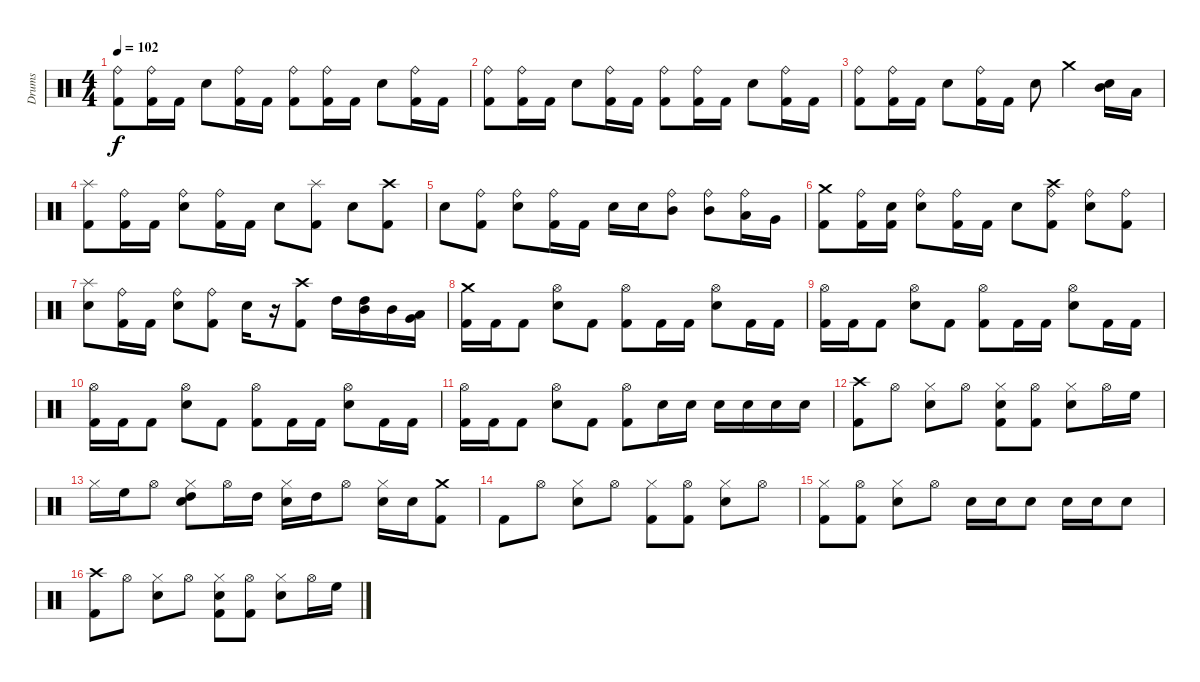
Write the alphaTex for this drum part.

\track ("Drums" "Drums") {instrument percussion}
\staff {score}
\articulation defaults
\ts (4 4)
\tempo 102
\clef neutral
\ks c
("Kick (hit) 2" "Ride (bell)").8{dy f} ("Kick (hit) 2" "Ride (bell)").16 "Kick (hit) 2".16 "Electric Snare (hit)".8 ("Kick (hit) 2" "Ride (bell)").16 "Kick (hit) 2".16 ("Kick (hit) 2" "Ride (bell)").8 ("Kick (hit) 2" "Ride (bell)").16 "Kick (hit) 2".16 "Electric Snare (hit)".8 ("Kick (hit) 2" "Ride (bell)").16 "Kick (hit) 2".16 |
("Kick (hit) 2" "Ride (bell)").8 ("Kick (hit) 2" "Ride (bell)").16 "Kick (hit) 2".16 "Electric Snare (hit)".8 ("Kick (hit) 2" "Ride (bell)").16 "Kick (hit) 2".16 ("Kick (hit) 2" "Ride (bell)").8 ("Kick (hit) 2" "Ride (bell)").16 "Kick (hit) 2".16 "Electric Snare (hit)".8 ("Kick (hit) 2" "Ride (bell)").16 "Kick (hit) 2".16 |
("Kick (hit) 2" "Ride (bell)").8 ("Kick (hit) 2" "Ride (bell)").16 "Kick (hit) 2".16 "Electric Snare (hit)".8 ("Kick (hit) 2" "Ride (bell)").16 "Kick (hit) 2".16 "Electric Snare (hit)".8 "Crash medium (hit)".4 ("Snare (hit)" "Mid Tom (hit)").16 "Low Tom (hit)".16 |
("Kick (hit) 2" "Splash (hit)").8 ("Kick (hit) 2" "Ride (bell)").16 "Kick (hit) 2".16 ("Electric Snare (hit)" "Ride (bell)").8 ("Kick (hit) 2" "Ride (bell)").16 "Kick (hit) 2".16 "Electric Snare (hit)".8 ("Kick (hit) 2" "Splash (hit)").8 "Electric Snare (hit)".8 ("Kick (hit) 2" "Crash high (hit)").8 |
"Electric Snare (hit)".8 ("Kick (hit) 2" "Ride (bell)").8 ("Electric Snare (hit)" "Ride (bell)").8 ("Kick (hit) 2" "Ride (bell)").16 "Kick (hit) 2".16 "Electric Snare (hit)".16 "Electric Snare (hit)".16 ("Mid Tom (hit)" "Ride (bell)").8 ("Mid Tom (hit)" "Ride (bell)").8 ("Low Tom (hit)" "Ride (bell)").16 "Very Low Tom (hit)".16 |
("Kick (hit) 2" "Crash medium (hit)").8 ("Kick (hit) 2" "Ride (bell)").16 ("Snare (hit)" "Kick (hit) 2").16 ("Electric Snare (hit)" "Ride (bell)").8 ("Kick (hit) 2" "Ride (bell)").16 "Kick (hit) 2".16 "Electric Snare (hit)".8 ("Kick (hit) 2" "Crash high (hit)" "Ride (bell)").8 ("Electric Snare (hit)" "Ride (bell)").8 ("Kick (hit) 2" "Ride (bell)").8 |
("Splash (hit)" "Electric Snare (hit)").8 ("Kick (hit) 2" "Ride (bell)").16 "Kick (hit) 2".16 ("Electric Snare (hit)" "Ride (bell)").8 ("Kick (hit) 2" "Ride (bell)").8 "Electric Snare (hit)".16 r.16 ("Kick (hit) 2" "Crash high (hit)").8 "High Tom (hit)".16 ("High Tom (hit)" "Mid Tom (hit)").16 "Mid Tom (hit)".16 ("Low Tom (hit)" "Very Low Tom (hit)").16 |
("Kick (hit) 2" "Crash medium (hit)").16 "Kick (hit) 2".16 "Kick (hit) 2".8 ("Hi-Hat (open)" "Electric Snare (hit)").8 "Kick (hit) 2".8 ("Kick (hit) 2" "Hi-Hat (open)").8 "Kick (hit) 2".16 "Kick (hit) 2".16 ("Hi-Hat (open)" "Electric Snare (hit)").8 "Kick (hit) 2".16 "Kick (hit) 2".16 |
("Kick (hit) 2" "Hi-Hat (open)").16 "Kick (hit) 2".16 "Kick (hit) 2".8 ("Hi-Hat (open)" "Electric Snare (hit)").8 "Kick (hit) 2".8 ("Kick (hit) 2" "Hi-Hat (open)").8 "Kick (hit) 2".16 "Kick (hit) 2".16 ("Hi-Hat (open)" "Electric Snare (hit)").8 "Kick (hit) 2".16 "Kick (hit) 2".16 |
("Kick (hit) 2" "Hi-Hat (open)").16 "Kick (hit) 2".16 "Kick (hit) 2".8 ("Hi-Hat (open)" "Electric Snare (hit)").8 "Kick (hit) 2".8 ("Kick (hit) 2" "Hi-Hat (open)").8 "Kick (hit) 2".16 "Kick (hit) 2".16 ("Hi-Hat (open)" "Electric Snare (hit)").8 "Kick (hit) 2".16 "Kick (hit) 2".16 |
("Kick (hit) 2" "Hi-Hat (open)").16 "Kick (hit) 2".16 "Kick (hit) 2".8 ("Hi-Hat (open)" "Electric Snare (hit)").8 "Kick (hit) 2".8 ("Kick (hit) 2" "Hi-Hat (open)").8 "Electric Snare (hit)".16 "Electric Snare (hit)".16 "Electric Snare (hit)".16 "Electric Snare (hit)".16 "Electric Snare (hit)".16 "Electric Snare (hit)".16 |
("Kick (hit) 2" "Crash high (hit)").8 "Hi-Hat (open)".8 ("Hi-Hat (closed)" "Electric Snare (hit)").8 "Hi-Hat (open)".8 ("Snare (hit)" "Kick (hit) 2" "Hi-Hat (closed)").8 ("Kick (hit) 2" "Hi-Hat (open)").8 ("Hi-Hat (closed)" "Electric Snare (hit)").8 "Hi-Hat (open)".16 "High Floor Tom (hit)".16 |
"Hi-Hat (closed)".16 "High Floor Tom (hit)".16 "Hi-Hat (open)".8 ("Hi-Hat (closed)" "High Tom (hit)" "Electric Snare (hit)").8 "Hi-Hat (open)".16 "High Tom (hit)".16 ("Snare (hit)" "Hi-Hat (closed)").16 "High Tom (hit)".16 "Hi-Hat (open)".8 ("Hi-Hat (closed)" "Electric Snare (hit)").16 "Electric Snare (hit)".16 ("Kick (hit) 2" "Crash medium (hit)").8 |
"Kick (hit) 2".8 "Hi-Hat (open)".8 ("Hi-Hat (closed)" "Electric Snare (hit)").8 "Hi-Hat (open)".8 ("Kick (hit) 2" "Hi-Hat (closed)").8 ("Kick (hit) 2" "Hi-Hat (open)").8 ("Hi-Hat (closed)" "Electric Snare (hit)").8 "Hi-Hat (open)".8 |
("Kick (hit) 2" "Hi-Hat (closed)").8 ("Kick (hit) 2" "Hi-Hat (open)").8 ("Hi-Hat (closed)" "Electric Snare (hit)").8 "Hi-Hat (open)".8 "Electric Snare (hit)".16 "Electric Snare (hit)".16 "Electric Snare (hit)".8 "Electric Snare (hit)".16 "Electric Snare (hit)".16 "Electric Snare (hit)".8 |
("Kick (hit) 2" "Crash high (hit)").8 "Hi-Hat (open)".8 ("Hi-Hat (closed)" "Electric Snare (hit)").8 "Hi-Hat (open)".8 ("Snare (hit)" "Kick (hit) 2" "Hi-Hat (closed)").8 ("Kick (hit) 2" "Hi-Hat (open)").8 ("Hi-Hat (closed)" "Electric Snare (hit)").8 "Hi-Hat (open)".16 "High Floor Tom (hit)".16
